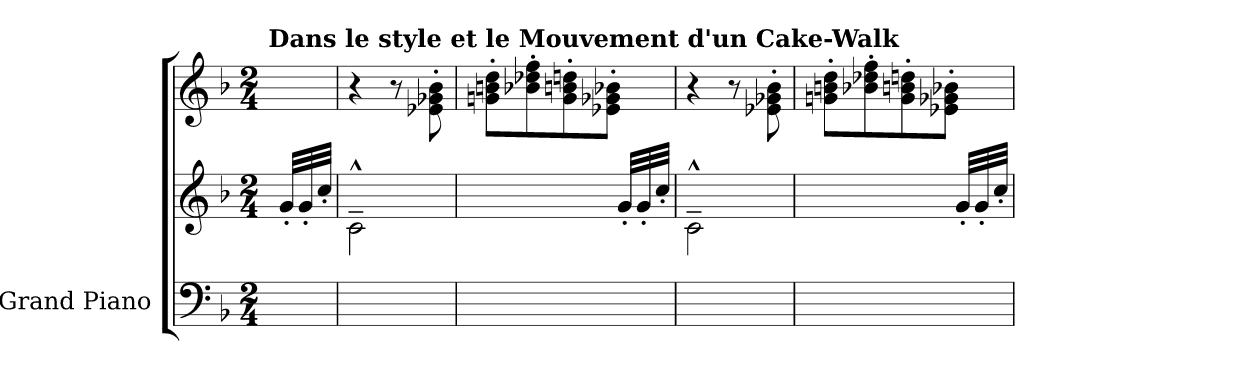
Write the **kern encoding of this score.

**kern	**kern	**kern	**dynam
*part1	*part1	*part1	*part1
*staff3	*staff2	*staff1	*staff1/2/3
*I"Grand Piano	*	*	*
*I'Pno.	*	*	*
*clefF4	*clefG2	*clefG2	*
*k[b-]	*k[b-]	*k[b-]	*
*M2/4	*M2/4	*M2/4	*
*MM112	*MM112	*MM112	*
=	=	=	=
!	!	!LO:TX:a:B:t=Dans le style et le Mouvement d'un Cake-Walk	!
!	!	!	!LO:DY:a=2
!	!	!	!LO:DY:n=1:a=2
8ryy	32ryy	8ryy	f other-dynamics
.	32g'!/LLL	.	.
.	32g'!/	.	.
.	32cc'!/JJJ	.	.
=1	=1	=1	=1
2ryy	2c~^^\	4r	.
.	.	8r	.
!	!	!	!LO:DY:b
!	!	!	!LO:DY:n=1:b
.	.	8e-X\' 8g-X\' 8b-\'	p other-dynamics
=2	=2	=2	=2
2ryy	4.ryy	8gn\' 8bn\' 8dd\'L	.
.	.	8b-X\' 8dd-X\' 8ff\'	.
.	.	8g\' 8bn\' 8ddn\'	.
.	32ryy	8e-X\' 8g-X\' 8b-X\'J	.
.	32g'!/LLL	.	.
.	32g'!/	.	.
.	32cc'!/JJJ	.	.
=3	=3	=3	=3
2ryy	2c~^^\	4r	.
.	.	8r	.
.	.	8e-X\' 8g-X\' 8b-\'	.
=4	=4	=4	=4
2ryy	4.ryy	8gn\' 8bn\' 8dd\'L	.
.	.	8b-X\' 8dd-X\' 8ff\'	.
.	.	8g\' 8bn\' 8ddn\'	.
.	32ryy	8e-X\' 8g-X\' 8b-X\'J	.
.	32g'!/LLL	.	.
.	32g'!/	.	.
.	32cc'!/JJJ	.	.
=	=	=	=
*-	*-	*-	*-
